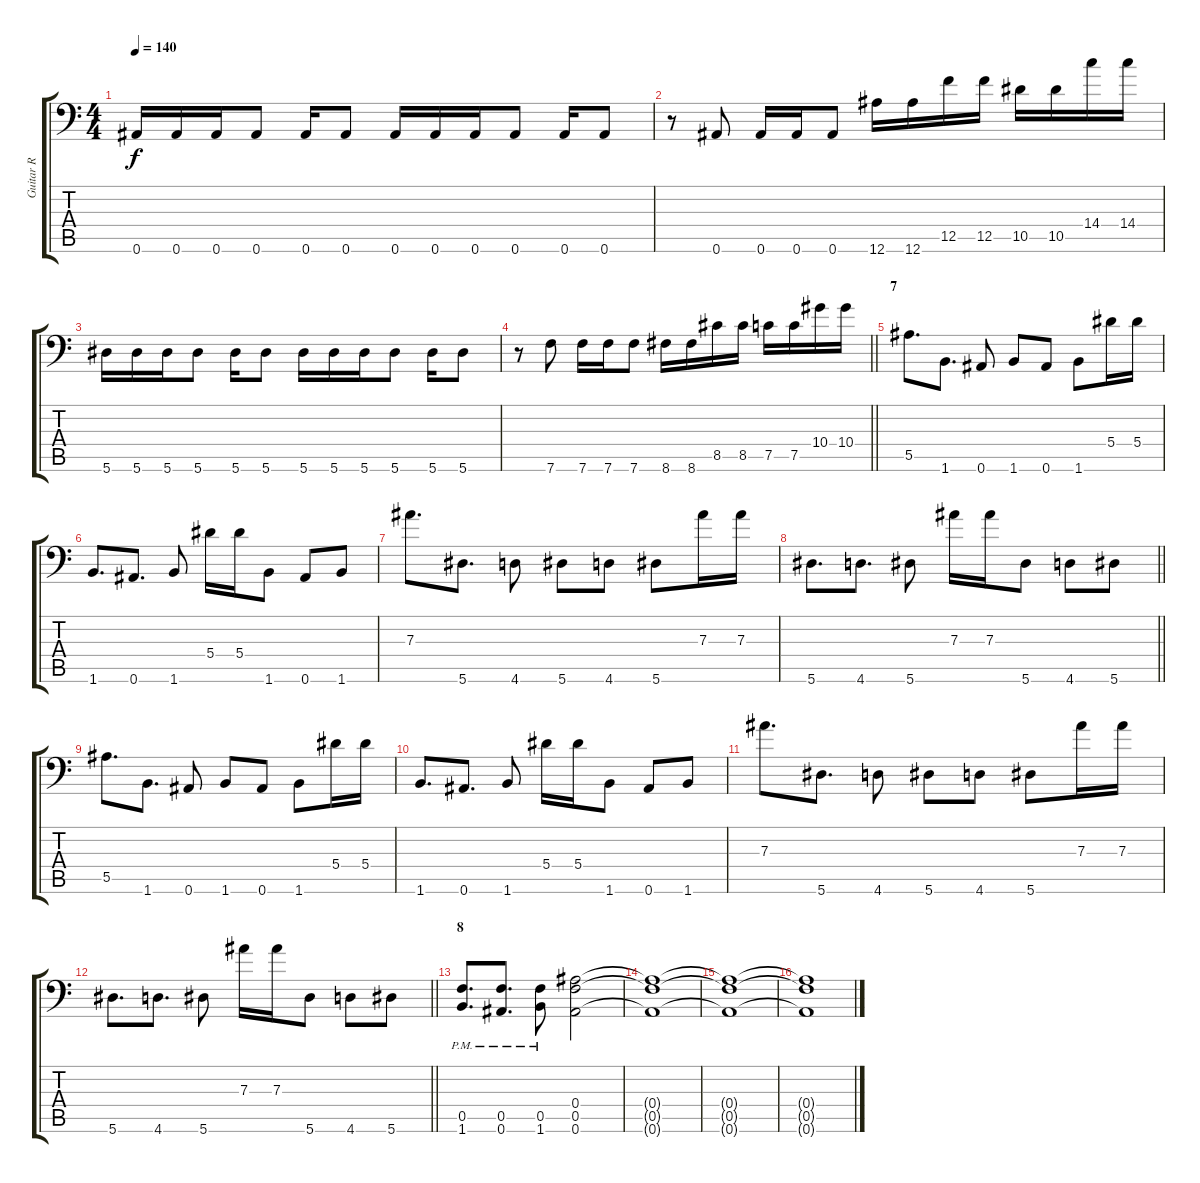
\track ("Guitar R" "Guitar R") {instrument distortionguitar}
\staff {score tabs}
\tuning (C4 G3 Eb3 Bb2 F2 Bb1) {hide}
\ts (4 4)
\tempo 140
\clef f4
\ks c
0.6.16{dy f} 0.6.16 0.6.16 0.6.8 0.6.16 0.6.8 0.6.16 0.6.16 0.6.16 0.6.8 0.6.16 0.6.8 |
r.8 0.6.8 0.6.16 0.6.16 0.6.8 12.6.16 12.6.16 12.5.16 12.5.16 10.5.16 10.5.16 14.4.16 14.4.16 |
5.6.16 5.6.16 5.6.16 5.6.8 5.6.16 5.6.8 5.6.16 5.6.16 5.6.16 5.6.8 5.6.16 5.6.8 |
\barLineRight lightlight
r.8 7.6.8 7.6.16 7.6.16 7.6.8 8.6.16 8.6.16 8.5.16 8.5.16 7.5.16 7.5.16 10.4.16 10.4.16 |
\section ("" "7")
5.5.8{d} 1.6.8{d} 0.6.8 1.6.8 0.6.8 1.6.8 5.4.16 5.4.16 |
1.6.8{d} 0.6.8{d} 1.6.8 5.4.16 5.4.16 1.6.8 0.6.8 1.6.8 |
7.3.8{d} 5.6.8{d} 4.6.8 5.6.8 4.6.8 5.6.8 7.3.16 7.3.16 |
\barLineRight lightlight
5.6.8{d} 4.6.8{d} 5.6.8 7.3.16 7.3.16 5.6.8 4.6.8 5.6.8 |
5.5.8{d} 1.6.8{d} 0.6.8 1.6.8 0.6.8 1.6.8 5.4.16 5.4.16 |
1.6.8{d} 0.6.8{d} 1.6.8 5.4.16 5.4.16 1.6.8 0.6.8 1.6.8 |
7.3.8{d} 5.6.8{d} 4.6.8 5.6.8 4.6.8 5.6.8 7.3.16 7.3.16 |
\barLineRight lightlight
5.6.8{d} 4.6.8{d} 5.6.8 7.3.16 7.3.16 5.6.8 4.6.8 5.6.8 |
\section ("" "8")
(0.5{pm} 1.6{pm}).8{d} (0.5{pm} 0.6{pm}).8{d} (0.5{pm} 1.6{pm}).8 (0.4 0.5 0.6).2 |
(0.4{t} 0.5{t} 0.6{t}).1 |
(0.4{t} 0.5{t} 0.6{t}).1 |
(0.4{t} 0.5{t} 0.6{t}).1
